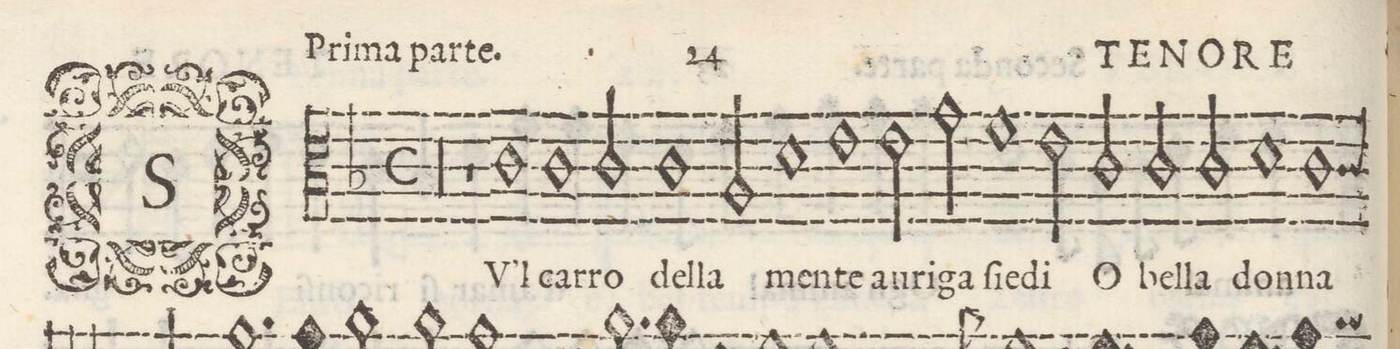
**kern	**text
*I"TENORE	*
*clefC3	*
*k[b-]	*
*met(C)	*
*M2/1	*
00r	.
=2-	=2-
=3-	=3-
1r	.
1c	SV`l
=4-	=4-
1c	car-
2c/	-ro
1c\	del-
=5-	=5-
2A/	-la
1d	men-
=6-	=6-
1e	-te
2e\	auri-
2g\	-ga
=7-	=7-
1f	ſie-
2e\	-di
2c/	O
=8-	=8-
2c/	bel-
2c/	-la
1d	don-
=9-	=9-
1c	-na
*-	*-
